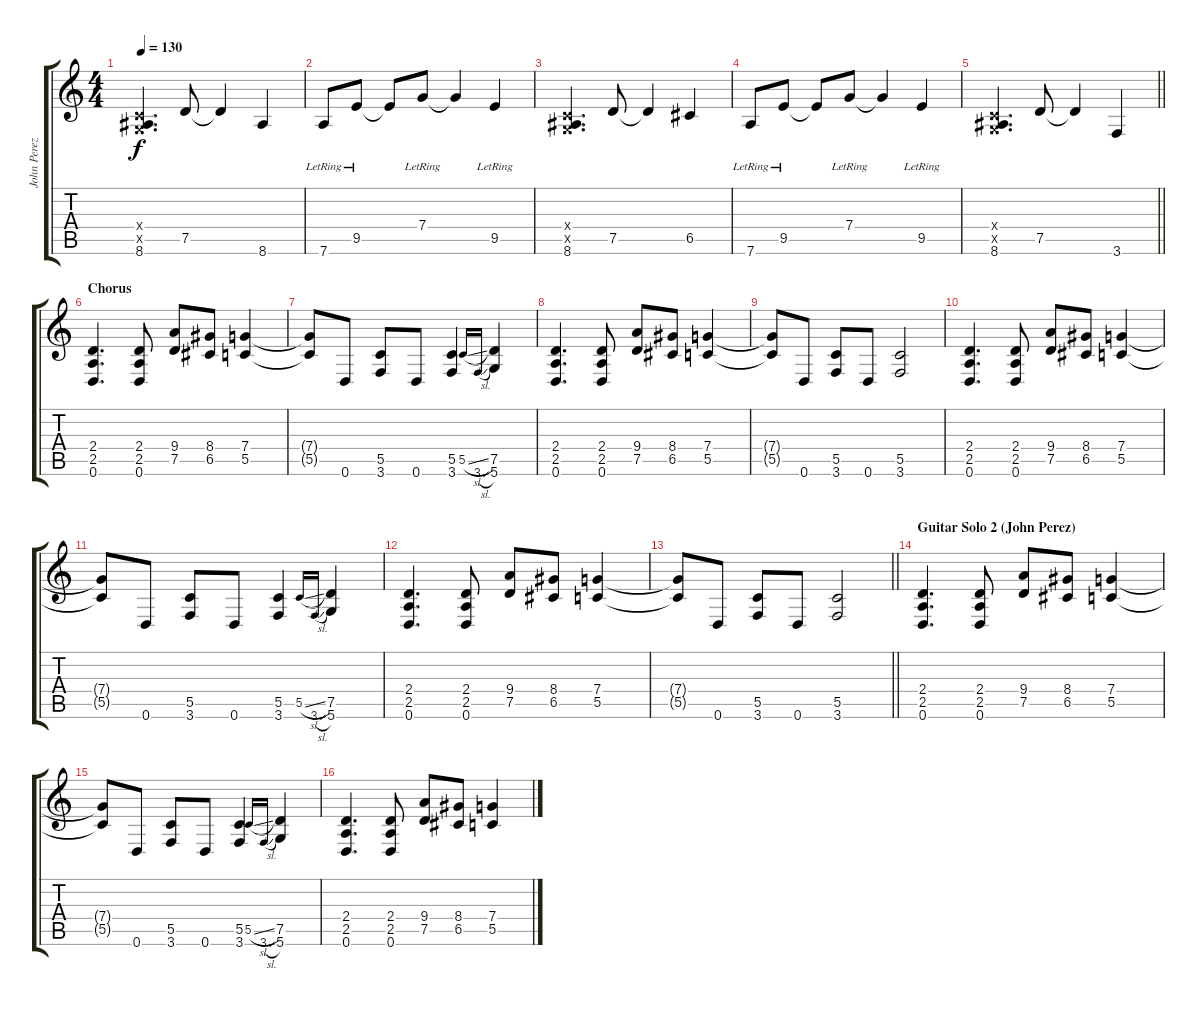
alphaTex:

\track ("John Perez (Guitar)" "John Perez") {instrument distortionguitar}
\staff {score tabs}
\tuning (D4 A3 F3 C3 G2 D2) {hide}
\ts (4 4)
\tempo 130
\clef g2
\ks c
(0.4{x} 0.5{x} 8.6).4{d dy f} 7.5.8 7.5{t}.4 8.6.4 |
7.6{lr}.8{beam merge} 9.5{lr}.8 9.5{t}.8 7.4{lr}.8 7.4{t}.4 9.5{lr}.4 |
(0.4{x} 0.5{x} 8.6).4{d} 7.5.8 7.5{t}.4 6.5.4 |
7.6{lr}.8{beam merge} 9.5{lr}.8 9.5{t}.8 7.4{lr}.8 7.4{t}.4 9.5{lr}.4 |
\barLineRight lightlight
(0.4{x} 0.5{x} 8.6).4{d} 7.5.8 7.5{t}.4 3.6.4 |
\section ("" "Chorus")
(2.4 2.5 0.6).4{d} (2.4 2.5 0.6).8 (9.4 7.5).8 (8.4 6.5).8 (7.4 5.5).4 |
(7.4{t} 5.5{t}).8{beam merge} 0.6.8 (5.5 3.6).8 0.6.8 (5.5 3.6).4 5.5{sl}.16{gr onbeat} 3.6{sl}.16{gr onbeat} (7.5 5.6).4 |
(2.4 2.5 0.6).4{d} (2.4 2.5 0.6).8 (9.4 7.5).8 (8.4 6.5).8 (7.4 5.5).4 |
(7.4{t} 5.5{t}).8{beam merge} 0.6.8 (5.5 3.6).8 0.6.8 (5.5 3.6).2 |
(2.4 2.5 0.6).4{d} (2.4 2.5 0.6).8 (9.4 7.5).8 (8.4 6.5).8 (7.4 5.5).4 |
(7.4{t} 5.5{t}).8{beam merge} 0.6.8 (5.5 3.6).8 0.6.8 (5.5 3.6).4 5.5{sl}.16{gr onbeat} 3.6{sl}.16{gr onbeat} (7.5 5.6).4 |
(2.4 2.5 0.6).4{d} (2.4 2.5 0.6).8 (9.4 7.5).8 (8.4 6.5).8 (7.4 5.5).4 |
\barLineRight lightlight
(7.4{t} 5.5{t}).8{beam merge} 0.6.8 (5.5 3.6).8 0.6.8 (5.5 3.6).2 |
\section ("" "Guitar Solo 2 (John Perez)")
(2.4 2.5 0.6).4{d} (2.4 2.5 0.6).8 (9.4 7.5).8 (8.4 6.5).8 (7.4 5.5).4 |
(7.4{t} 5.5{t}).8{beam merge} 0.6.8 (5.5 3.6).8 0.6.8 (5.5 3.6).4 5.5{sl}.16{gr onbeat} 3.6{sl}.16{gr onbeat} (7.5 5.6).4 |
(2.4 2.5 0.6).4{d} (2.4 2.5 0.6).8 (9.4 7.5).8 (8.4 6.5).8 (7.4 5.5).4
